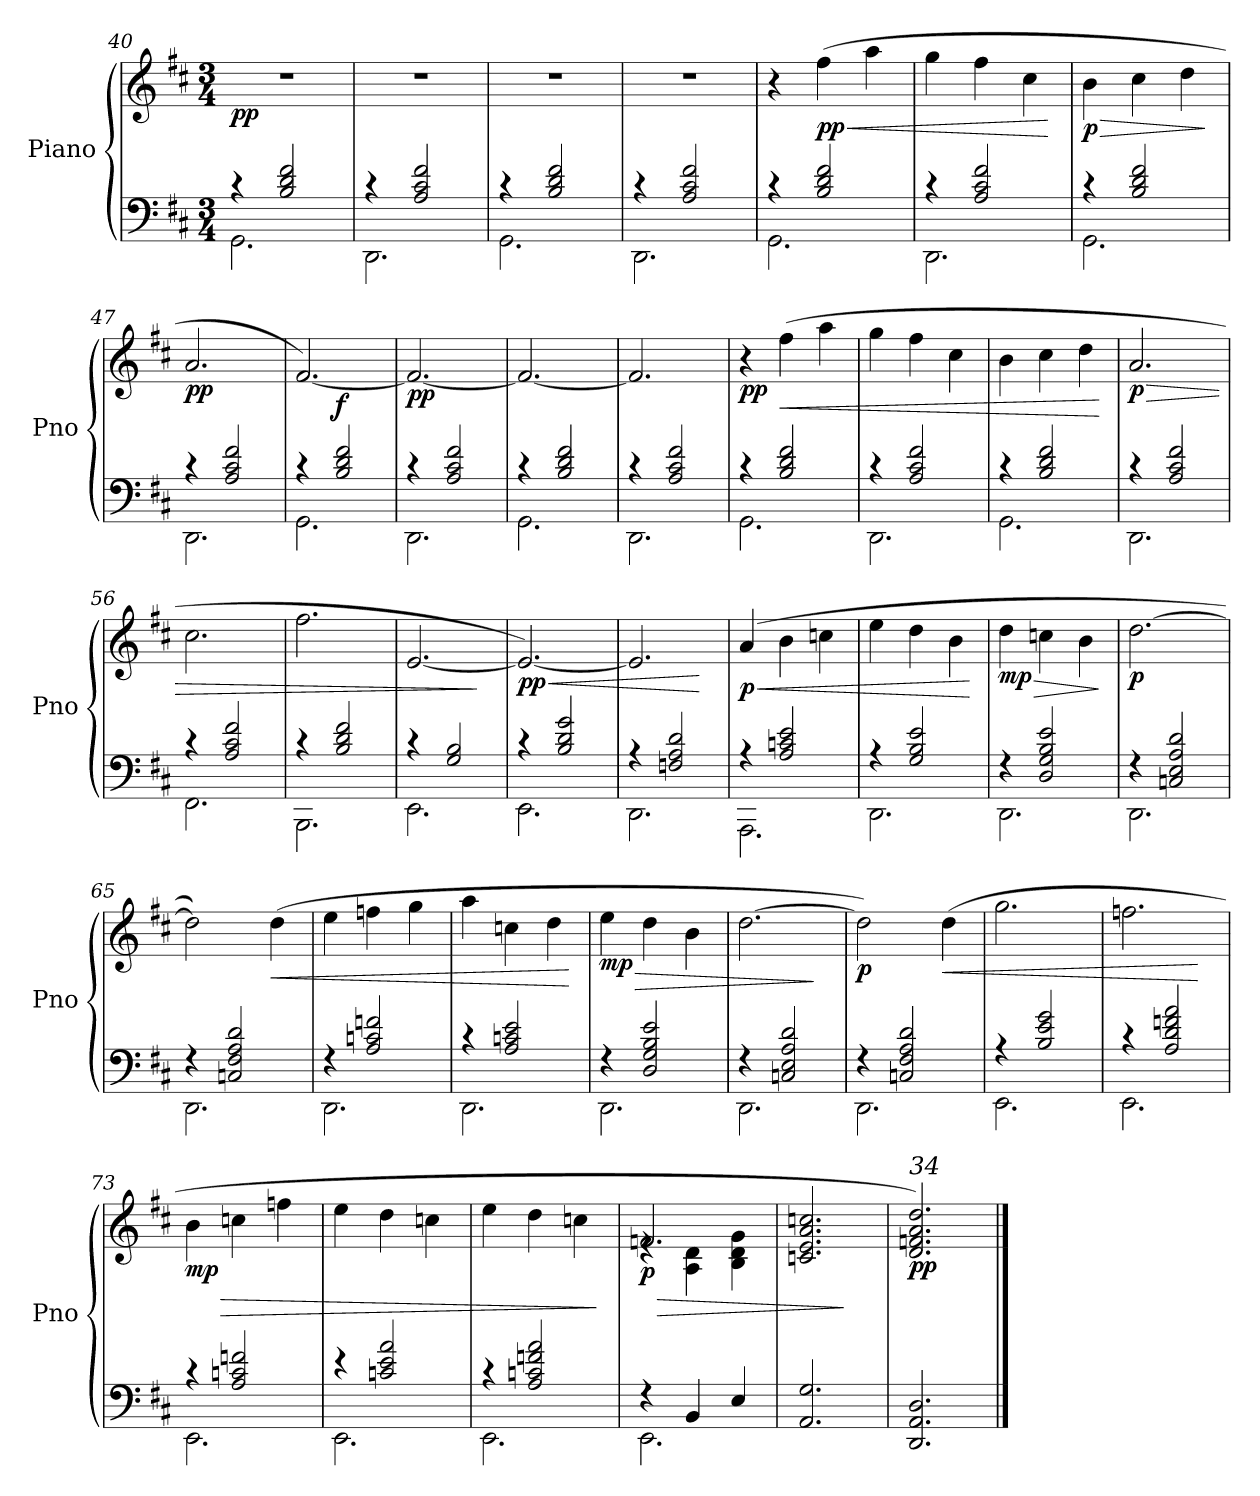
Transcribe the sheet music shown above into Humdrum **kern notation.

**kern	**kern	**dynam
*part1	*part1	*part1
*staff2	*staff1	*staff1/2
*I"Piano	*	*
*I'Pno	*	*
*clefF4	*clefG2	*
*k[f#c#]	*k[f#c#]	*
*M3/4	*M3/4	*
=40	=40	=40
*^	*	*
!	!	!	!LO:DY:b
4r	2.GG\	2.r	pp
2B/ 2d/ 2f#/	.	.	.
!!LO:LB:g=z
=41	=41	=41	=41
4r	2.DD\	2.r	.
2A/ 2c#/ 2f#/	.	.	.
=42	=42	=42	=42
4r	2.GG\	2.r	.
2B/ 2d/ 2f#/	.	.	.
=43	=43	=43	=43
4r	2.DD\	2.r	.
2A/ 2c#/ 2f#/	.	.	.
=44	=44	=44	=44
4r	2.GG\	4r	.
!	!	!	!LO:HP:b
!	!	!	!LO:DY:n=1:b
2B/ 2d/ 2f#/	.	(4ff#\	< pp
.	.	4aa\	.
=45	=45	=45	=45
4r	2.DD\	4gg\	.
2A/ 2c#/ 2f#/	.	4ff#\	.
.	.	4cc#\	.
*v	*v	*	*
.	.	[
!!LO:LB:g=z
=46	=46	=46
*^	*	*
!	!	!	!LO:HP:b
!	!	!	!LO:DY:n=1:b
4r	2.GG\	4b\	> p
2B/ 2d/ 2f#/	.	4cc#\	.
.	.	4dd\	.
*v	*v	*	*
.	.	]
=47	=47	=47
*^	*	*
!	!	!	!LO:DY:b
4r	2.DD\	2.a/	pp
2A/ 2c#/ 2f#/	.	.	.
=48	=48	=48	=48
4r	2.GG\	[2.f#/)	.
!	!	!	!LO:DY:a=2
2B/ 2d/ 2f#/	.	.	f
=49	=49	=49	=49
!	!	!	!LO:DY:b
4r	2.DD\	2.f#/_	pp
2A/ 2c#/ 2f#/	.	.	.
=50	=50	=50	=50
4r	2.GG\	2.f#/_	.
2B/ 2d/ 2f#/	.	.	.
=51	=51	=51	=51
4r	2.DD\	2.f#/]	.
2A/ 2c#/ 2f#/	.	.	.
!!LO:PB:g=z
=52	=52	=52	=52
!	!	!	!LO:DY:b
4r	2.GG\	4r	pp
!	!	!	!LO:HP:b
2B/ 2d/ 2f#/	.	(4ff#\	<
.	.	4aa\	.
=53	=53	=53	=53
4r	2.DD\	4gg\	.
2A/ 2c#/ 2f#/	.	4ff#\	.
.	.	4cc#\	.
=54	=54	=54	=54
4r	2.GG\	4b\	.
2B/ 2d/ 2f#/	.	4cc#\	.
.	.	4dd\	.
*v	*v	*	*
.	.	[
=55	=55	=55
*^	*	*
!	!	!	!LO:HP:b
!	!	!	!LO:DY:n=1:b
4r	2.DD\	2.a/	> p
2A/ 2c#/ 2f#/	.	.	.
=56	=56	=56	=56
4r	2.FF#\	2.cc#\	.
2A/ 2c#/ 2f#/	.	.	.
!!LO:LB:g=z
=57	=57	=57	=57
4r	2.BBB\	2.ff#\	.
2B/ 2d/ 2f#/	.	.	.
=58	=58	=58	=58
4r	2.EE\	[2.e/	.
2G/ 2B/	.	.	.
*v	*v	*	*
.	.	]
=59	=59	=59
*^	*	*
!	!	!	!LO:HP:b
!	!	!	!LO:DY:n=1:b
4r	2.EE\	2.e/_)	< pp
2B/ 2d/ 2g/	.	.	.
=60	=60	=60	=60
4r	2.DD\	2.e/]	.
2Fn/ 2A/ 2d/	.	.	.
*v	*v	*	*
.	.	[
=61	=61	=61
*^	*	*
!	!	!	!LO:HP:b
!	!	!	!LO:DY:n=1:b
4r	2.AAA\	(4a/	< p
2A/ 2cn/ 2e/	.	4b\	.
.	.	4ccn\	.
=62	=62	=62	=62
4r	2.DD\	4ee\	.
2G/ 2B/ 2e/	.	4dd\	.
.	.	4b\	.
*v	*v	*	*
.	.	[
!!LO:LB:g=z
=63	=63	=63
*^	*	*
!	!	!	!LO:HP:b
!	!	!	!LO:DY:n=1:b
4r	2.DD\	4dd\	> mp
2D/ 2G/ 2B/ 2e/	.	4ccn\	.
.	.	4b\	.
*v	*v	*	*
.	.	]
=64	=64	=64
*^	*	*
!	!	!	!LO:DY:b
4r	2.DD\	[2.dd\	p
2Cn/ 2E/ 2A/ 2d/	.	.	.
=65	=65	=65	=65
4r	2.DD\	2dd\])	.
2Cn/ 2F#/ 2A/ 2d/	.	.	.
!	!	!	!LO:HP:b
.	.	(4dd\	<
=66	=66	=66	=66
4r	2.DD\	4ee\	.
2A/ 2cn/ 2fn/	.	4ffn\	.
.	.	4gg\	.
=67	=67	=67	=67
4r	2.DD\	4aa\	.
2A/ 2cn/ 2e/	.	4ccn\	.
.	.	4dd\	.
*v	*v	*	*
.	.	[
!!LO:LB:g=z
=68	=68	=68
*^	*	*
!	!	!	!LO:HP:b
!	!	!	!LO:DY:n=1:b
4r	2.DD\	4ee\	> mp
2D/ 2G/ 2B/ 2e/	.	4dd\	.
.	.	4b\	.
=69	=69	=69	=69
4r	2.DD\	[2.dd\	.
2Cn/ 2E/ 2A/ 2d/	.	.	.
*v	*v	*	*
.	.	]
=70	=70	=70
*^	*	*
!	!	!	!LO:DY:b
4r	2.DD\	2dd\])	p
2Cn/ 2F#/ 2A/ 2d/	.	.	.
!	!	!	!LO:HP:b
.	.	(4dd\	<
=71	=71	=71	=71
4r	2.EE\	2.gg\	.
2B/ 2e/ 2g/	.	.	.
=72	=72	=72	=72
4r	2.EE\	2.ffn\	.
2A/ 2d/ 2fn/ 2a/	.	.	.
*v	*v	*	*
.	.	[
=73	=73	=73
*^	*	*
!	!	!	!LO:HP:b
!	!	!	!LO:DY:n=1:b
4r	2.EE\	4b\	> mp
2A/ 2cn/ 2fn/	.	4ccn\	.
.	.	4ffn\	.
!!LO:LB:g=z
=74	=74	=74	=74
4r	2.EE\	4ee\	.
2cn/ 2e/ 2a/	.	4dd\	.
.	.	4ccn\	.
=75	=75	=75	=75
4r	2.EE\	4ee\	.
2A/ 2cn/ 2fn/ 2a/	.	4dd\	.
.	.	4ccn\	.
*v	*v	*	*
.	.	]
=76	=76	=76
*^	*	*
!	!	!	!LO:HP:b
*	*	*^	*
!	!	!	!	!LO:DY:n=1:b
4r	2.EE\	2.fn/	4re	> p
4BB/	.	.	4A\ 4d\	.
4E/	.	.	4B\ 4d\ 4g\	.
*v	*v	*	*	*
=77	=77	=77	=77
!	!LO:TX:a:i:t=46	!	!
*	*v	*v	*
2.AA/ 2.G/	2.cn/ 2.e/ 2.a/ 2.ccn/	.
.	.	]
=78	=78	=78
!	!LO:TX:a:i:t=34	!
!	!	!LO:DY:b
2.DD/ 2.AA/ 2.D/	2.d/ 2.fn/ 2.a/ 2.dd/)	pp
==	==	==
*-	*-	*-
